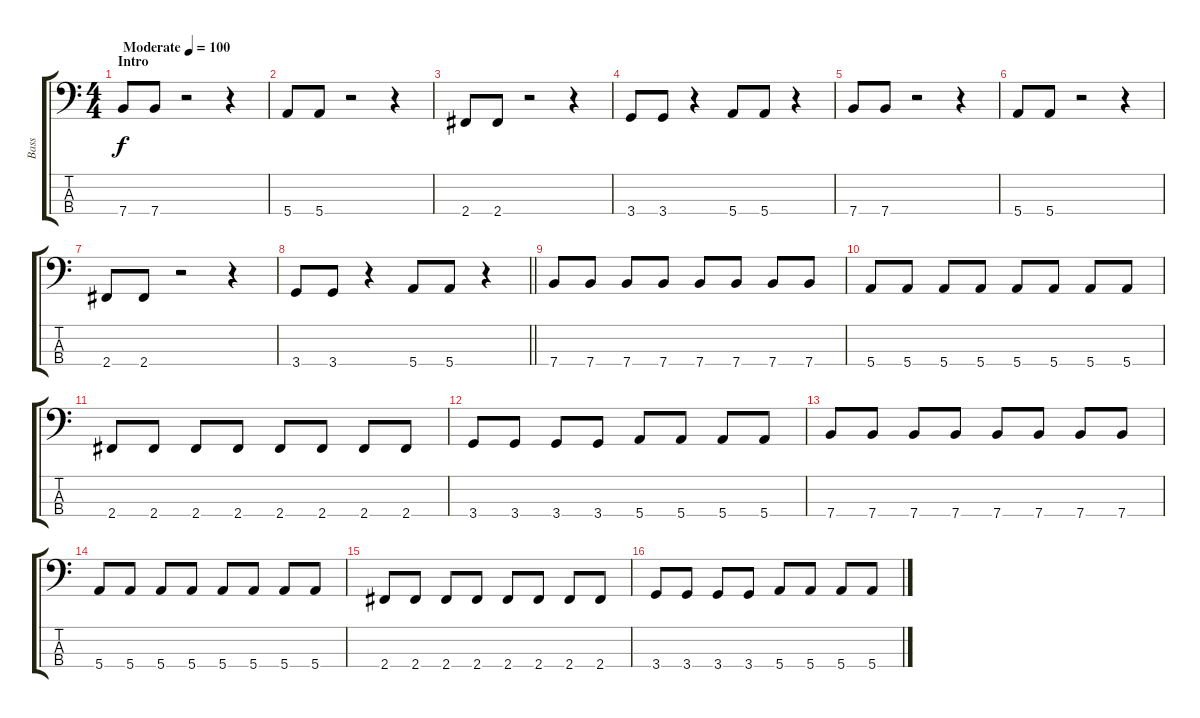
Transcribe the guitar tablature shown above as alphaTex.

\track ("Bass" "Bass") {instrument electricbassfinger}
\staff {score tabs}
\tuning (G2 D2 A1 E1) {hide}
\ts (4 4)
\section ("" "Intro")
\tempo (100 "Moderate")
\clef f4
\ks c
7.4.8{dy f instrument electricbassfinger} 7.4.8 r.2 r.4 |
5.4.8 5.4.8 r.2 r.4 |
2.4.8 2.4.8 r.2 r.4 |
3.4.8 3.4.8 r.4 5.4.8 5.4.8 r.4 |
7.4.8 7.4.8 r.2 r.4 |
5.4.8 5.4.8 r.2 r.4 |
2.4.8 2.4.8 r.2 r.4 |
\barLineRight lightlight
3.4.8 3.4.8 r.4 5.4.8 5.4.8 r.4 |
7.4.8 7.4.8 7.4.8 7.4.8 7.4.8 7.4.8 7.4.8 7.4.8 |
5.4.8 5.4.8 5.4.8 5.4.8 5.4.8 5.4.8 5.4.8 5.4.8 |
2.4.8 2.4.8 2.4.8 2.4.8 2.4.8 2.4.8 2.4.8 2.4.8 |
3.4.8 3.4.8 3.4.8 3.4.8 5.4.8 5.4.8 5.4.8 5.4.8 |
7.4.8 7.4.8 7.4.8 7.4.8 7.4.8 7.4.8 7.4.8 7.4.8 |
5.4.8 5.4.8 5.4.8 5.4.8 5.4.8 5.4.8 5.4.8 5.4.8 |
2.4.8 2.4.8 2.4.8 2.4.8 2.4.8 2.4.8 2.4.8 2.4.8 |
3.4.8 3.4.8 3.4.8 3.4.8 5.4.8 5.4.8 5.4.8 5.4.8
